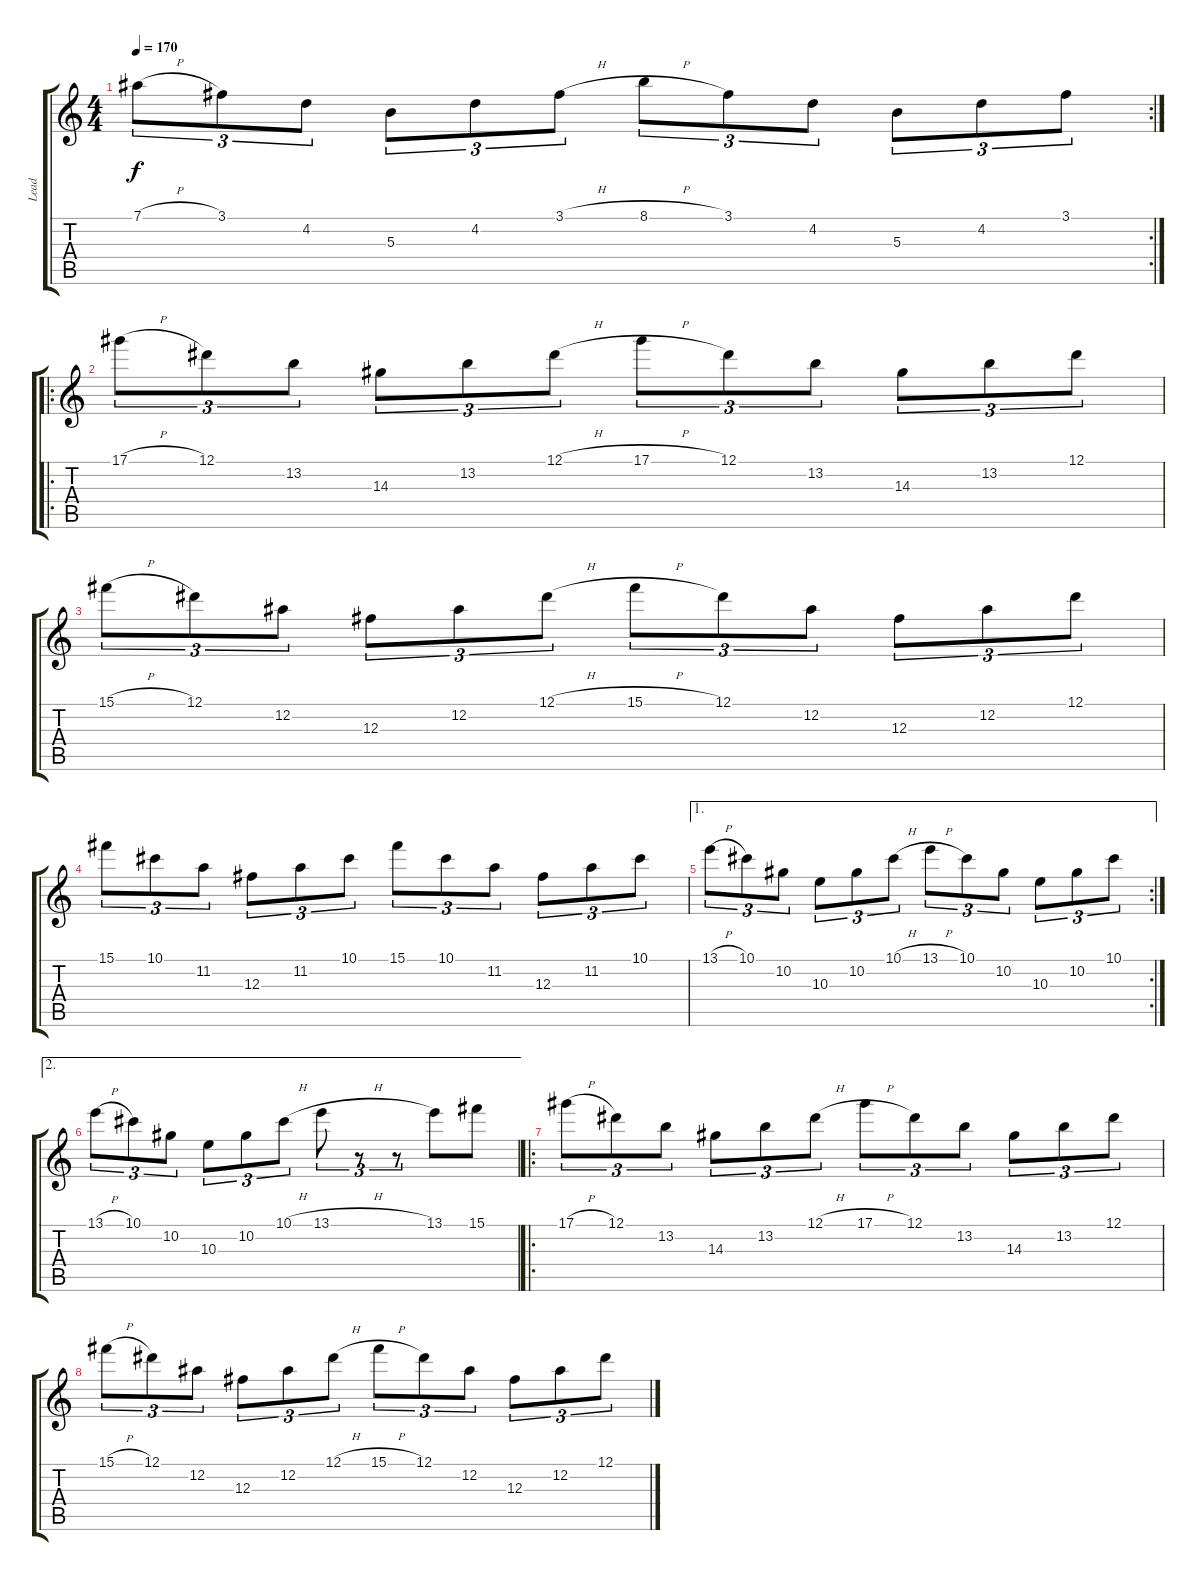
\track ("Lead" "Lead") {instrument distortionguitar}
\staff {score tabs}
\tuning (Eb4 Bb3 Gb3 Db3 Ab2 Eb2) {hide}
\rc 2
\ts (4 4)
\tempo 170
\clef g2
\ks c
7.1{h}.8{tu (3 2) dy f} 3.1.8{tu (3 2)} 4.2.8{tu (3 2)} 5.3.8{tu (3 2)} 4.2.8{tu (3 2)} 3.1{h}.8{tu (3 2)} 8.1{h}.8{tu (3 2)} 3.1.8{tu (3 2)} 4.2.8{tu (3 2)} 5.3.8{tu (3 2)} 4.2.8{tu (3 2)} 3.1.8{tu (3 2)} |
\ro
17.1{h}.8{tu (3 2)} 12.1.8{tu (3 2)} 13.2.8{tu (3 2)} 14.3.8{tu (3 2)} 13.2.8{tu (3 2)} 12.1{h}.8{tu (3 2)} 17.1{h}.8{tu (3 2)} 12.1.8{tu (3 2)} 13.2.8{tu (3 2)} 14.3.8{tu (3 2)} 13.2.8{tu (3 2)} 12.1.8{tu (3 2)} |
15.1{h}.8{tu (3 2)} 12.1.8{tu (3 2)} 12.2.8{tu (3 2)} 12.3.8{tu (3 2)} 12.2.8{tu (3 2)} 12.1{h}.8{tu (3 2)} 15.1{h}.8{tu (3 2)} 12.1.8{tu (3 2)} 12.2.8{tu (3 2)} 12.3.8{tu (3 2)} 12.2.8{tu (3 2)} 12.1.8{tu (3 2)} |
15.1.8{tu (3 2)} 10.1.8{tu (3 2)} 11.2.8{tu (3 2)} 12.3.8{tu (3 2)} 11.2.8{tu (3 2)} 10.1.8{tu (3 2)} 15.1.8{tu (3 2)} 10.1.8{tu (3 2)} 11.2.8{tu (3 2)} 12.3.8{tu (3 2)} 11.2.8{tu (3 2)} 10.1.8{tu (3 2)} |
\ae 1
\rc 2
13.1{h}.8{tu (3 2)} 10.1.8{tu (3 2)} 10.2.8{tu (3 2)} 10.3.8{tu (3 2)} 10.2.8{tu (3 2)} 10.1{h}.8{tu (3 2)} 13.1{h}.8{tu (3 2)} 10.1.8{tu (3 2)} 10.2.8{tu (3 2)} 10.3.8{tu (3 2)} 10.2.8{tu (3 2)} 10.1.8{tu (3 2)} |
\ae 2
13.1{h}.8{tu (3 2)} 10.1.8{tu (3 2)} 10.2.8{tu (3 2)} 10.3.8{tu (3 2)} 10.2.8{tu (3 2)} 10.1{h}.8{tu (3 2)} 13.1{h}.8{tu (3 2)} r.8{tu (3 2)} r.8{tu (3 2)} 13.1.8 15.1.8 |
\ro
17.1{h}.8{tu (3 2)} 12.1.8{tu (3 2)} 13.2.8{tu (3 2)} 14.3.8{tu (3 2)} 13.2.8{tu (3 2)} 12.1{h}.8{tu (3 2)} 17.1{h}.8{tu (3 2)} 12.1.8{tu (3 2)} 13.2.8{tu (3 2)} 14.3.8{tu (3 2)} 13.2.8{tu (3 2)} 12.1.8{tu (3 2)} |
15.1{h}.8{tu (3 2)} 12.1.8{tu (3 2)} 12.2.8{tu (3 2)} 12.3.8{tu (3 2)} 12.2.8{tu (3 2)} 12.1{h}.8{tu (3 2)} 15.1{h}.8{tu (3 2)} 12.1.8{tu (3 2)} 12.2.8{tu (3 2)} 12.3.8{tu (3 2)} 12.2.8{tu (3 2)} 12.1.8{tu (3 2)}
